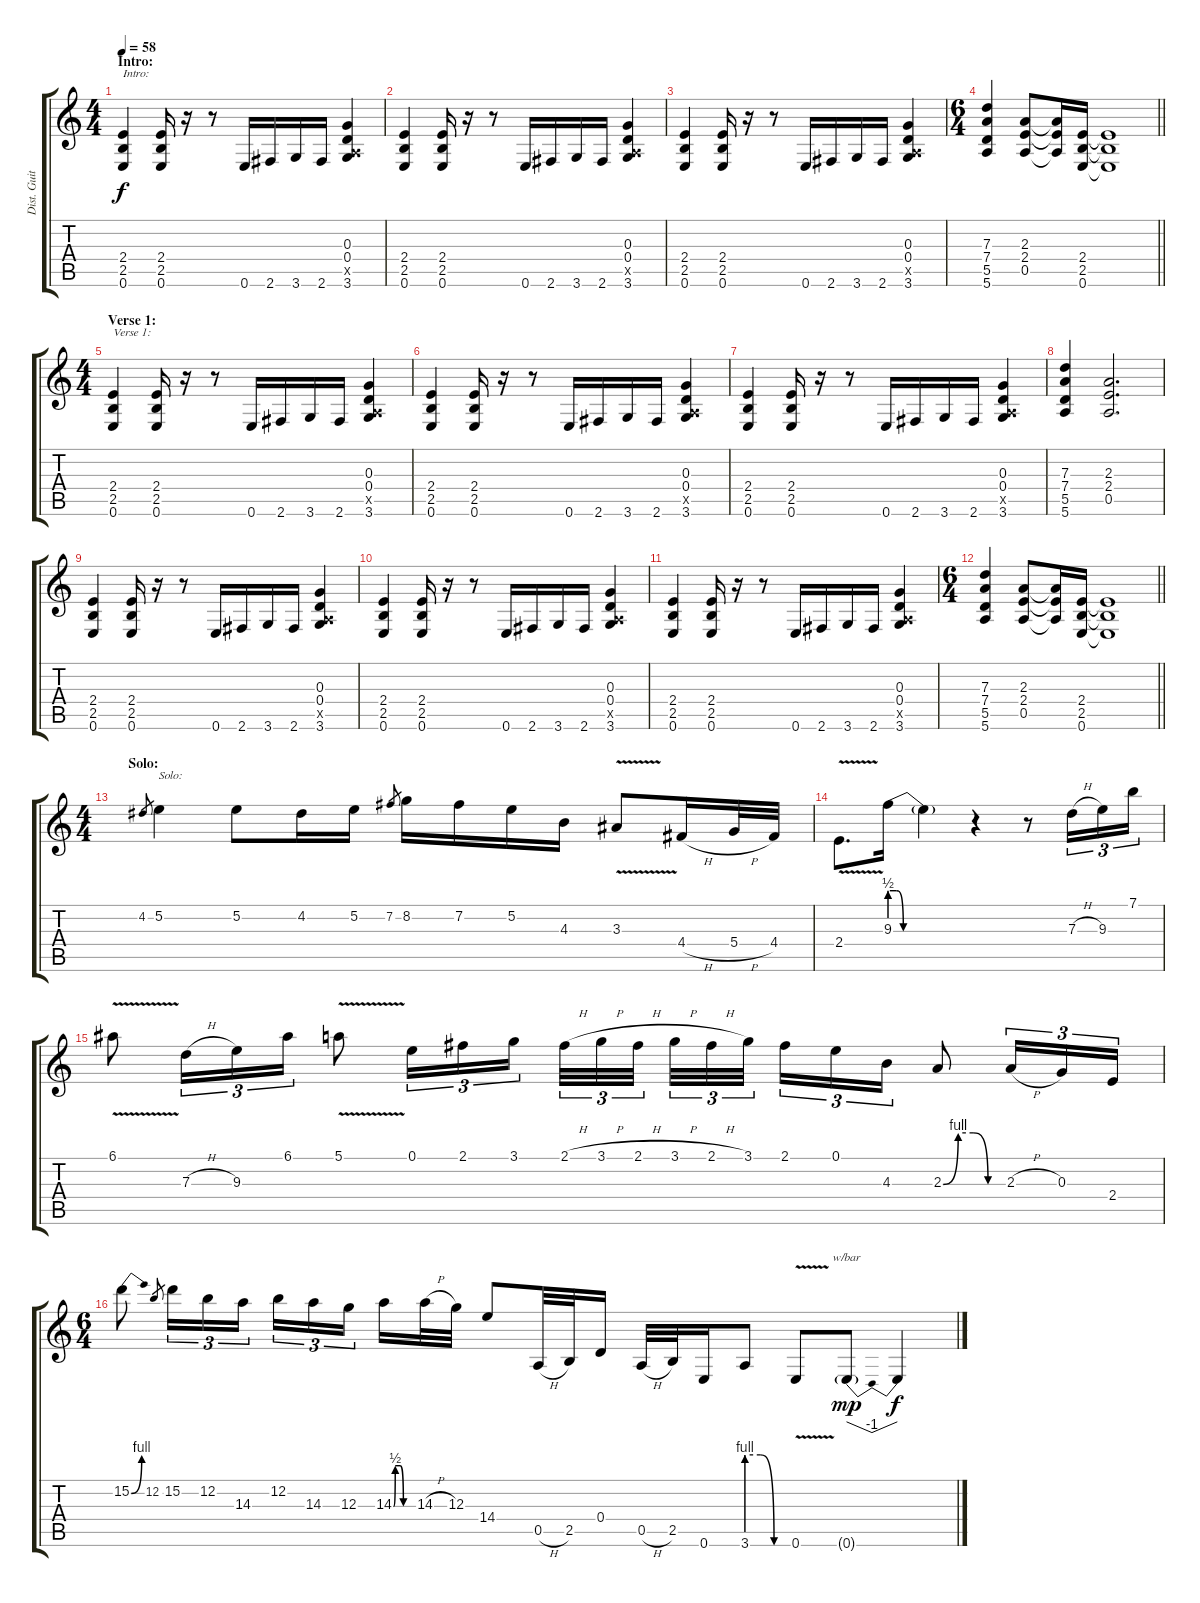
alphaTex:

\track ("Dist. Guitar 1" "Dist. Guit") {instrument distortionguitar}
\staff {score tabs}
\tuning (E4 B3 G3 D3 A2 E2) {hide}
\ts (4 4)
\section ("" "Intro:")
\tempo 58
\clef g2
\ks c
(2.4 2.5 0.6).4{txt "Intro:" dy f volume 12 instrument distortionguitar} (2.4 2.5 0.6).16 r.16 r.8 0.6.16 2.6.16 3.6.16 2.6.16 (0.3 0.4 0.5{x} 3.6).4 |
(2.4 2.5 0.6).4 (2.4 2.5 0.6).16 r.16 r.8 0.6.16 2.6.16 3.6.16 2.6.16 (0.3 0.4 0.5{x} 3.6).4 |
(2.4 2.5 0.6).4 (2.4 2.5 0.6).16 r.16 r.8 0.6.16 2.6.16 3.6.16 2.6.16 (0.3 0.4 0.5{x} 3.6).4 |
\ts (6 4)
\barLineRight lightlight
(7.3 7.4 5.5 5.6).4 (2.3 2.4 0.5).8 (2.3{t} 2.4{t} 0.5{t}).16 (2.4 2.5 0.6).16 (2.4{t} 2.5{t} 0.6{t}).1 |
\ts (4 4)
\section ("" "Verse 1:")
(2.4 2.5 0.6).4{txt "Verse 1:"} (2.4 2.5 0.6).16 r.16 r.8 0.6.16 2.6.16 3.6.16 2.6.16 (0.3 0.4 0.5{x} 3.6).4 |
(2.4 2.5 0.6).4 (2.4 2.5 0.6).16 r.16 r.8 0.6.16 2.6.16 3.6.16 2.6.16 (0.3 0.4 0.5{x} 3.6).4 |
(2.4 2.5 0.6).4 (2.4 2.5 0.6).16 r.16 r.8 0.6.16 2.6.16 3.6.16 2.6.16 (0.3 0.4 0.5{x} 3.6).4 |
(7.3 7.4 5.5 5.6).4 (2.3 2.4 0.5).2{d} |
(2.4 2.5 0.6).4 (2.4 2.5 0.6).16 r.16 r.8 0.6.16 2.6.16 3.6.16 2.6.16 (0.3 0.4 0.5{x} 3.6).4 |
(2.4 2.5 0.6).4 (2.4 2.5 0.6).16 r.16 r.8 0.6.16 2.6.16 3.6.16 2.6.16 (0.3 0.4 0.5{x} 3.6).4 |
(2.4 2.5 0.6).4 (2.4 2.5 0.6).16 r.16 r.8 0.6.16 2.6.16 3.6.16 2.6.16 (0.3 0.4 0.5{x} 3.6).4 |
\ts (6 4)
\barLineRight lightlight
(7.3 7.4 5.5 5.6).4 (2.3 2.4 0.5).8 (2.3{t} 2.4{t} 0.5{t}).16 (2.4 2.5 0.6).16 (2.4{t} 2.5{t} 0.6{t}).1 |
\ts (4 4)
\section ("" "Solo:")
4.2.8{gr} 5.2.4{txt "Solo:" volume 16 instrument distortionguitar} 5.2.8 4.2.16 5.2.16 7.2.8{gr} 8.2.16 7.2.16 5.2.16 4.3.16 3.3{v}.8 4.4{h}.16 5.4{h}.32 4.4.32 |
2.4{v}.8{d} 9.3{be (custom 0 2 5 2 10 0 40 0 60 0)}.16 9.3{t}.4 r.4 r.8 7.3{h}.16{tu (3 2)} 9.3.16{tu (3 2)} 7.1.16{tu (3 2)} |
6.1{v}.8 7.3{h}.16{tu (3 2)} 9.3.16{tu (3 2)} 6.1.16{tu (3 2)} 5.1{v}.8 0.1.16{tu (3 2)} 2.1.16{tu (3 2)} 3.1.16{tu (3 2)} 2.1{h}.32{tu (3 2)} 3.1{h}.32{tu (3 2)} 2.1{h}.32{tu (3 2) beam splitsecondary} 3.1{h}.32{tu (3 2)} 2.1{h}.32{tu (3 2)} 3.1.32{tu (3 2) beam splitsecondary} 2.1.16{tu (3 2)} 0.1.16{tu (3 2)} 4.3.16{tu (3 2)} 2.3{be (custom 0 0 15 4 30 4 45 0 60 0)}.8 2.3{h}.16{tu (3 2)} 0.3.16{tu (3 2)} 2.4.16{tu (3 2)} |
\ts (6 4)
15.2{be (bend 0 0 60 4)}.8 12.2.8{gr} 15.2.16{tu (3 2)} 12.2.16{tu (3 2)} 14.3.16{tu (3 2) beam splitsecondary} 12.2.16{tu (3 2)} 14.3.16{tu (3 2)} 12.3.16{tu (3 2) beam splitsecondary} 14.3{be (custom 0 0 5 2 20 2 30 0 45 0 60 0)}.16 14.3{h}.32 12.3.32 14.4.8 0.5{h}.32 2.5.32 0.4.16 0.5{h}.32 2.5.32 0.6.16 3.6{be (custom 0 4 20 4 40 0 60 0)}.8 0.6{v}.8 0.6{g}.8{tbe (dip default 0 0 30 -4 60 0) dy mp} 0.6{t}.4{dy f}
